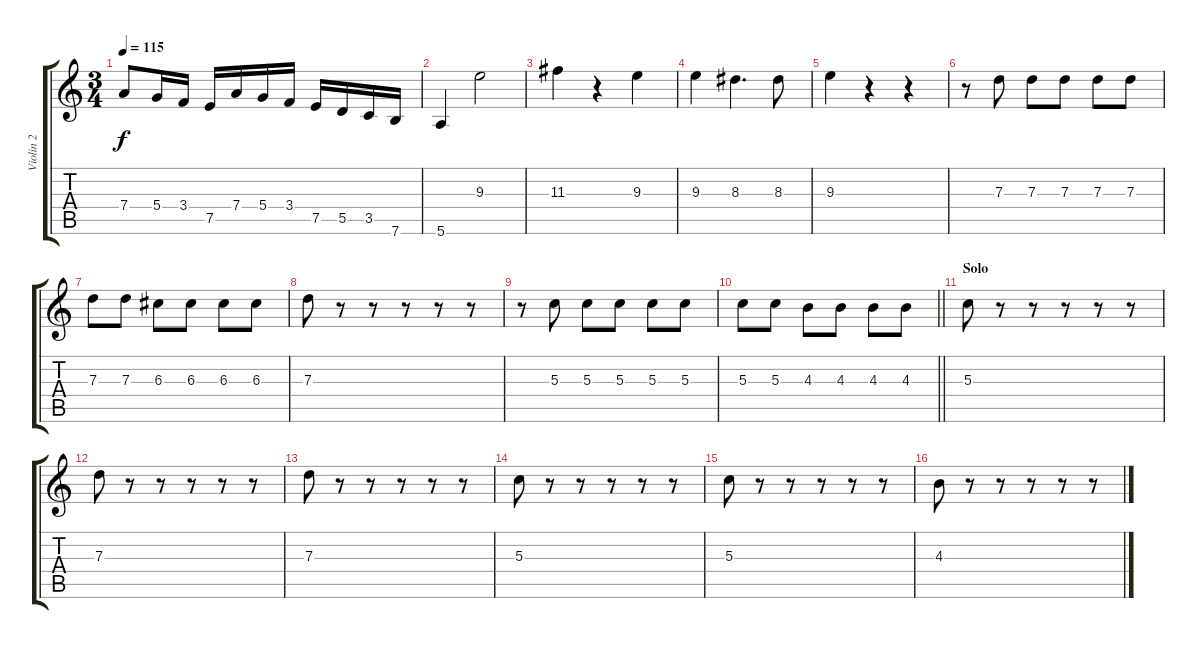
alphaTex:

\track ("Violin 2" "Violin 2") {instrument overdrivenguitar}
\staff {score tabs}
\tuning (E4 B3 G3 D3 A2 E2) {hide}
\ts (3 4)
\tempo 115
\clef g2
\ks aminor
7.4.8{dy f} 5.4.16 3.4.16 7.5.16 7.4.16 5.4.16 3.4.16 7.5.16 5.5.16 3.5.16 7.6.16 |
5.6.4 9.3.2 |
11.3.4 r.4 9.3.4 |
9.3.4 8.3.4{d} 8.3.8 |
9.3.4 r.4 r.4 |
r.8 7.3.8 7.3.8 7.3.8 7.3.8 7.3.8 |
7.3.8 7.3.8 6.3.8 6.3.8 6.3.8 6.3.8 |
7.3.8 r.8 r.8 r.8 r.8 r.8 |
r.8 5.3.8 5.3.8 5.3.8 5.3.8 5.3.8 |
\barLineRight lightlight
5.3.8 5.3.8 4.3.8 4.3.8 4.3.8 4.3.8 |
\section ("" "Solo")
5.3.8 r.8 r.8 r.8 r.8 r.8 |
7.3.8 r.8 r.8 r.8 r.8 r.8 |
7.3.8 r.8 r.8 r.8 r.8 r.8 |
5.3.8 r.8 r.8 r.8 r.8 r.8 |
5.3.8 r.8 r.8 r.8 r.8 r.8 |
4.3.8 r.8 r.8 r.8 r.8 r.8
